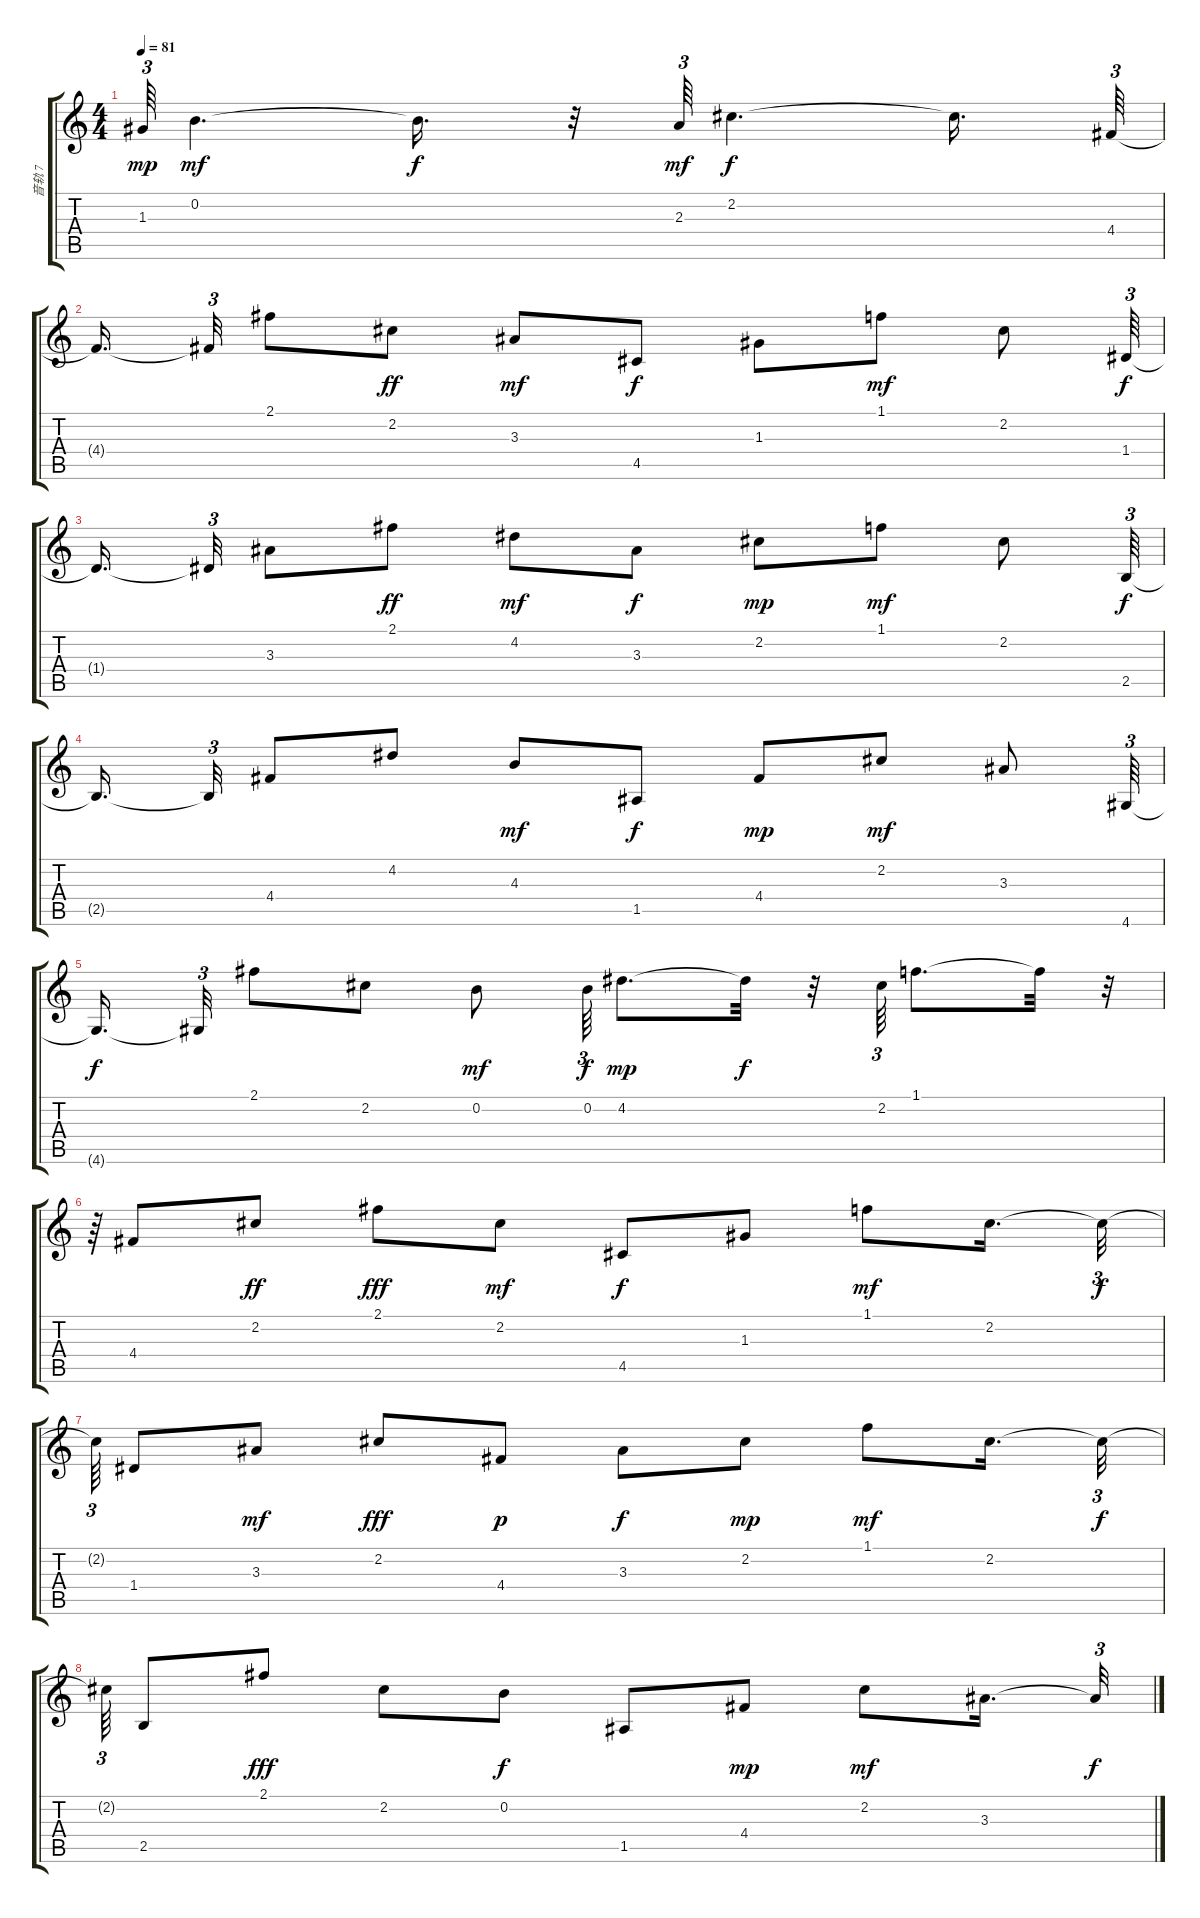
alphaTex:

\track ("音轨 7" "音轨 7") {instrument overdrivenguitar}
\staff {score tabs}
\tuning (E4 B3 G3 D3 A2 E2) {hide}
\ts (4 4)
\tempo 81
\clef g2
\ks c
1.3.64{tu (3 2) dy mp} 0.2.4{d dy mf} 0.2{t}.16{d dy f} r.32 2.3.64{tu (3 2) dy mf} 2.2.4{d dy f} 2.2{t}.16{d} 4.4.64{tu (3 2)} |
4.4{t}.16{d beam splitsecondary} 4.4{t}.32{tu (3 2)} 2.1.8 2.2.8{dy ff} 3.3.8{dy mf} 4.5.8{dy f} 1.3.8 1.1.8{dy mf} 2.2.8 1.4.64{tu (3 2) dy f} |
1.4{t}.16{d beam splitsecondary} 1.4{t}.32{tu (3 2)} 3.3.8 2.1.8{dy ff} 4.2.8{dy mf} 3.3.8{dy f} 2.2.8{dy mp} 1.1.8{dy mf} 2.2.8 2.5.64{tu (3 2) dy f} |
2.5{t}.16{d beam splitsecondary} 2.5{t}.32{tu (3 2)} 4.4.8 4.2.8 4.3.8{dy mf} 1.5.8{dy f} 4.4.8{dy mp} 2.2.8{dy mf} 3.3.8 4.6.64{tu (3 2)} |
4.6{t}.16{d dy f beam splitsecondary} 4.6{t}.32{tu (3 2)} 2.1.8 2.2.8 0.2.8{dy mf} 0.2.64{tu (3 2) dy f} 4.2.8{d dy mp} 4.2{t}.32{dy f} r.32 2.2.64{tu (3 2)} 1.1.8{d} 1.1{t}.32 r.32{tu (3 2)} |
r.64{tu (3 2)} 4.4.8 2.2.8{dy ff} 2.1.8{dy fff} 2.2.8{dy mf} 4.5.8{dy f} 1.3.8 1.1.8{dy mf} 2.2.16{d} 2.2{t}.32{tu (3 2) dy f} |
2.2{t}.64{tu (3 2)} 1.4.8 3.3.8{dy mf} 2.2.8{dy fff} 4.4.8{dy p} 3.3.8{dy f} 2.2.8{dy mp} 1.1.8{dy mf} 2.2.16{d} 2.2{t}.32{tu (3 2) dy f} |
2.2{t}.64{tu (3 2)} 2.5.8 2.1.8{dy fff} 2.2.8 0.2.8{dy f} 1.5.8 4.4.8{dy mp} 2.2.8{dy mf} 3.3.16{d} 3.3{t}.32{tu (3 2) dy f}
